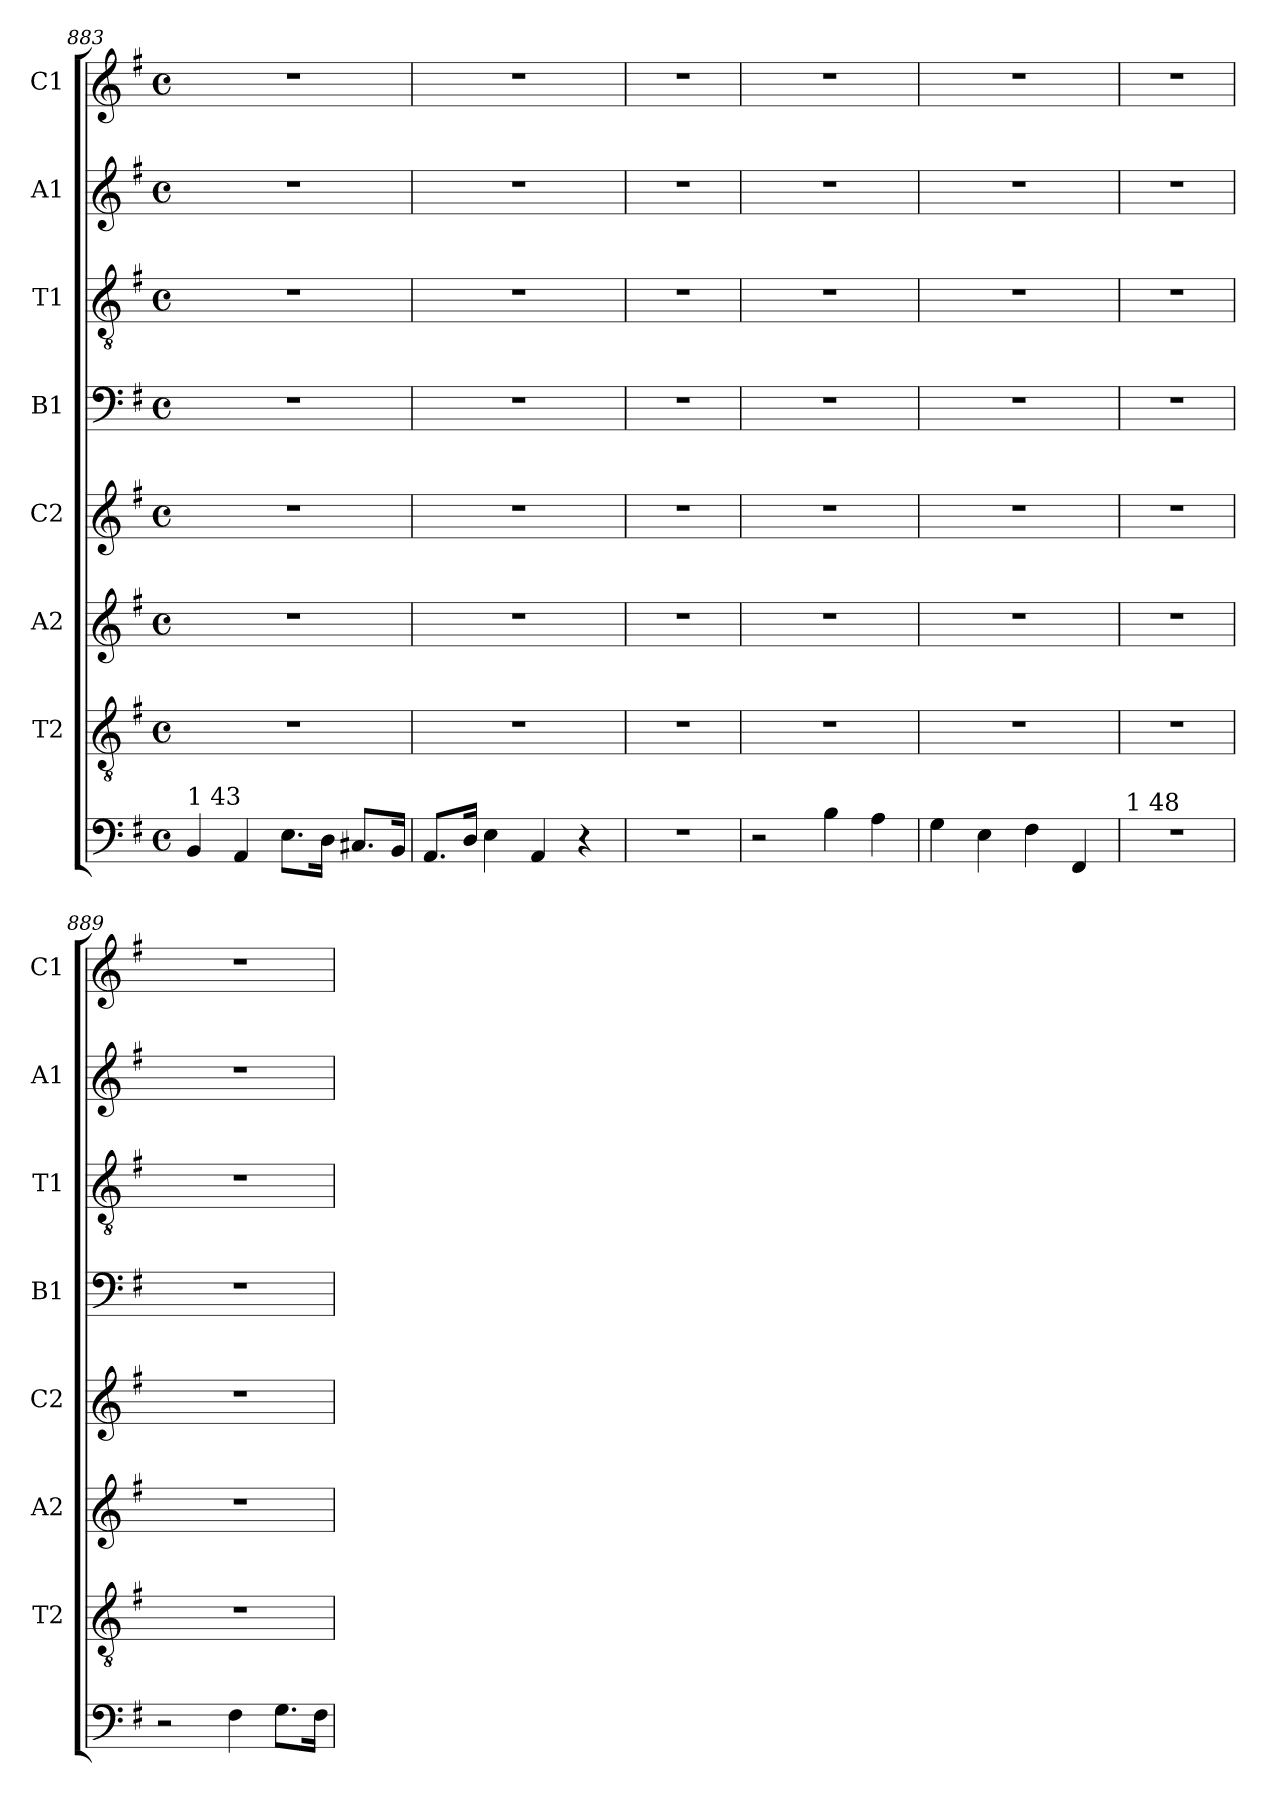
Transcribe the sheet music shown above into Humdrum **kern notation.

**kern	**kern	**kern	**kern	**kern	**kern	**kern	**kern
*part8	*part7	*part6	*part5	*part4	*part3	*part2	*part1
*staff8	*staff7	*staff6	*staff5	*staff4	*staff3	*staff2	*staff1
*	*I"T2	*I"A2	*I"C2	*I"B1	*I"T1	*I"A1	*I"C1
*	*I'T2	*I'A2	*I'C2	*I'B1	*I'T1	*I'A1	*I'C1
!!LO:LB:g=z
*clefF4	*clefGv2	*clefG2	*clefG2	*clefF4	*clefGv2	*clefG2	*clefG2
*k[f#]	*k[f#]	*k[f#]	*k[f#]	*k[f#]	*k[f#]	*k[f#]	*k[f#]
*G:	*G:	*G:	*G:	*G:	*G:	*G:	*G:
*M4/4	*M4/4	*M4/4	*M4/4	*M4/4	*M4/4	*M4/4	*M4/4
*met(c)	*met(c)	*met(c)	*met(c)	*met(c)	*met(c)	*met(c)	*met(c)
=883	=883	=883	=883	=883	=883	=883	=883
!LO:TX:a:t=1 43	!	!	!	!	!	!	!
4BB/	1r	1r	1r	1r	1r	1r	1r
4AA/	.	.	.	.	.	.	.
8.E\L	.	.	.	.	.	.	.
16D\Jk	.	.	.	.	.	.	.
8.C#X/L	.	.	.	.	.	.	.
16BB/Jk	.	.	.	.	.	.	.
=884	=884	=884	=884	=884	=884	=884	=884
8.AA/L	1r	1r	1r	1r	1r	1r	1r
16D/Jk	.	.	.	.	.	.	.
4E\	.	.	.	.	.	.	.
4AA/	.	.	.	.	.	.	.
4r	.	.	.	.	.	.	.
=885	=885	=885	=885	=885	=885	=885	=885
1r	1r	1r	1r	1r	1r	1r	1r
=886	=886	=886	=886	=886	=886	=886	=886
2r	1r	1r	1r	1r	1r	1r	1r
4B\	.	.	.	.	.	.	.
4A\	.	.	.	.	.	.	.
=887	=887	=887	=887	=887	=887	=887	=887
4G\	1r	1r	1r	1r	1r	1r	1r
4E\	.	.	.	.	.	.	.
4F#\	.	.	.	.	.	.	.
4FF#/	.	.	.	.	.	.	.
!!LO:LB:g=z
=888	=888	=888	=888	=888	=888	=888	=888
!LO:TX:a:t=1 48	!	!	!	!	!	!	!
1r	1r	1r	1r	1r	1r	1r	1r
=889	=889	=889	=889	=889	=889	=889	=889
2r	1r	1r	1r	1r	1r	1r	1r
4F#\	.	.	.	.	.	.	.
8.G\L	.	.	.	.	.	.	.
16F#\Jk	.	.	.	.	.	.	.
=	=	=	=	=	=	=	=
*-	*-	*-	*-	*-	*-	*-	*-
